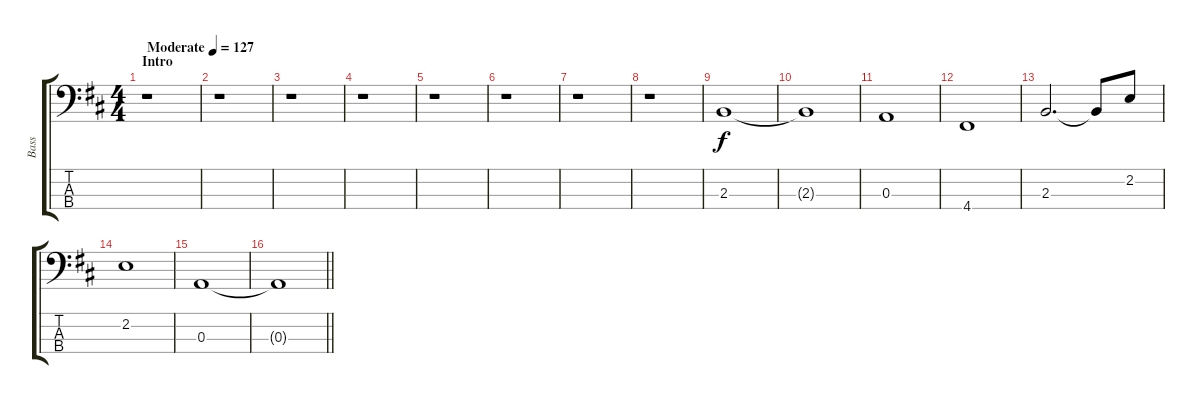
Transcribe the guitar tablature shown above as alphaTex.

\track ("Bass" "Bass") {instrument electricbasspick}
\staff {score tabs}
\tuning (G2 D2 A1 D1) {hide}
\ts (4 4)
\section ("" "Intro")
\tempo (127 "Moderate")
\clef f4
\ks d
r.1{dy f instrument electricbasspick} |
r.1 |
r.1 |
r.1 |
r.1 |
r.1 |
r.1 |
r.1 |
2.3.1 |
2.3{t}.1 |
0.3.1 |
4.4.1 |
2.3.2{d} 2.3{t}.8 2.2.8 |
2.2.1 |
0.3.1 |
\barLineRight lightlight
0.3{t}.1
